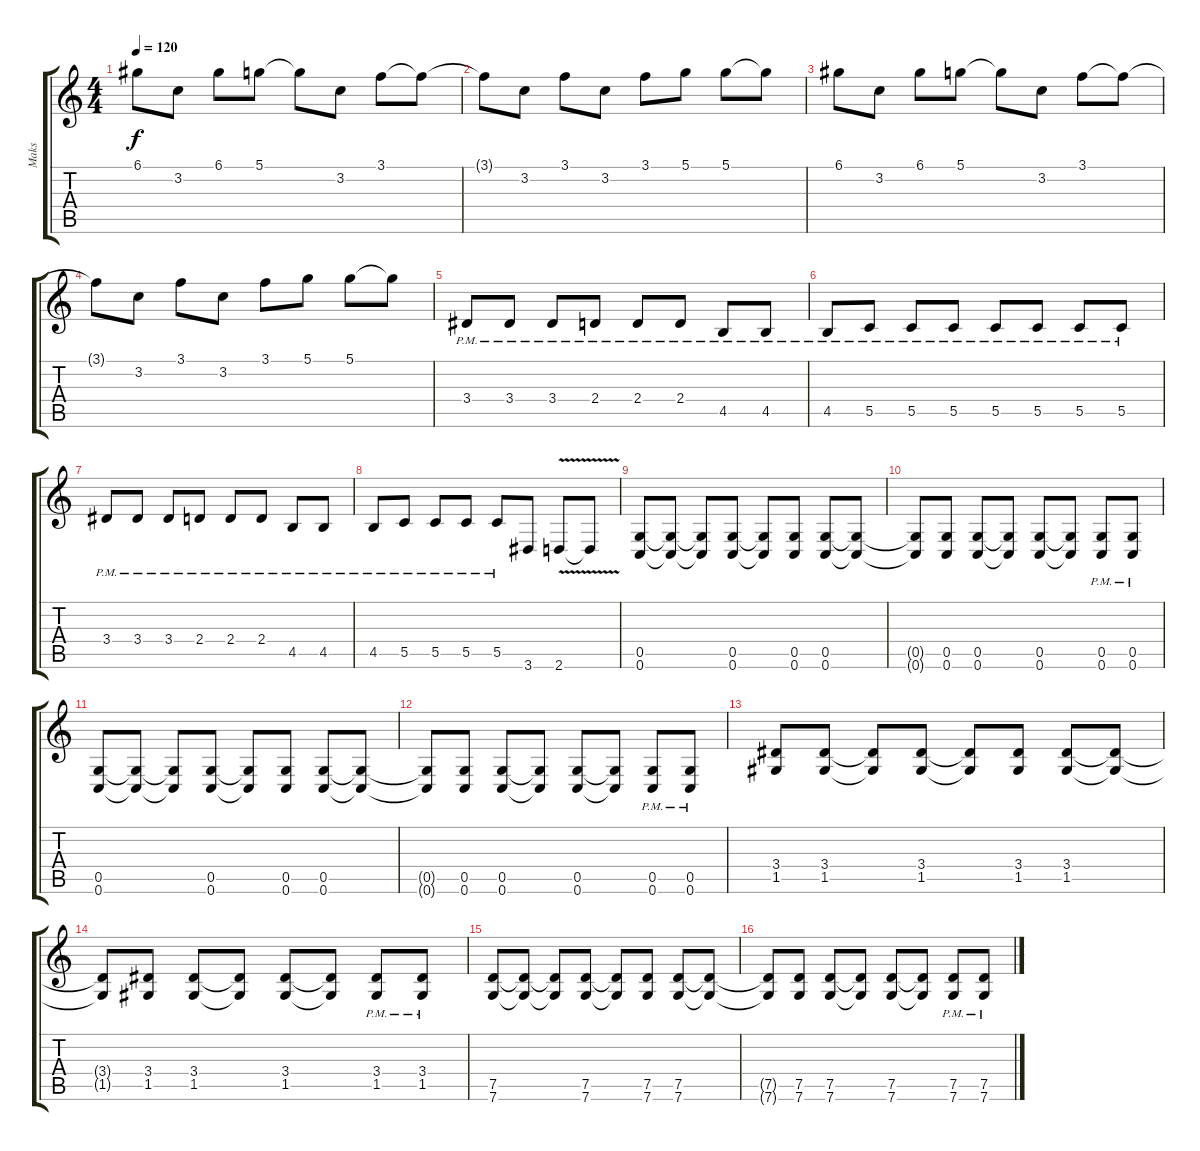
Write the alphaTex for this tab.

\track ("Maks" "Maks") {instrument distortionguitar}
\staff {score tabs}
\tuning (D4 A3 F3 C3 G2 C2) {hide}
\ts (4 4)
\tempo 120
\clef g2
\ks c
6.1.8{dy f} 3.2.8 6.1.8 5.1.8 5.1{t}.8 3.2.8 3.1.8 3.1{t}.8 |
3.1{t}.8 3.2.8 3.1.8 3.2.8 3.1.8 5.1.8 5.1.8 5.1{t}.8 |
6.1.8 3.2.8 6.1.8 5.1.8 5.1{t}.8 3.2.8 3.1.8 3.1{t}.8 |
3.1{t}.8 3.2.8 3.1.8 3.2.8 3.1.8 5.1.8 5.1.8 5.1{t}.8 |
3.4{pm}.8 3.4{pm}.8 3.4{pm}.8 2.4{pm}.8 2.4{pm}.8 2.4{pm}.8 4.5{pm}.8 4.5{pm}.8 |
4.5{pm}.8 5.5{pm}.8 5.5{pm}.8 5.5{pm}.8 5.5{pm}.8 5.5{pm}.8 5.5{pm}.8 5.5{pm}.8 |
3.4{pm}.8 3.4{pm}.8 3.4{pm}.8 2.4{pm}.8 2.4{pm}.8 2.4{pm}.8 4.5{pm}.8 4.5{pm}.8 |
4.5{pm}.8 5.5{pm}.8 5.5{pm}.8 5.5{pm}.8 5.5{pm}.8 3.6.8 2.6{v}.8 2.6{t}.8 |
(0.5 0.6).8 (0.5{t} 0.6{t}).8 (0.5{t} 0.6{t}).8 (0.5 0.6).8 (0.5{t} 0.6{t}).8 (0.5 0.6).8 (0.5 0.6).8 (0.5{t} 0.6{t}).8 |
(0.5{t} 0.6{t}).8 (0.5 0.6).8 (0.5 0.6).8 (0.5{t} 0.6{t}).8 (0.5 0.6).8 (0.5{t} 0.6{t}).8 (0.5{pm} 0.6{pm}).8 (0.5{pm} 0.6{pm}).8 |
(0.5 0.6).8 (0.5{t} 0.6{t}).8 (0.5{t} 0.6{t}).8 (0.5 0.6).8 (0.5{t} 0.6{t}).8 (0.5 0.6).8 (0.5 0.6).8 (0.5{t} 0.6{t}).8 |
(0.5{t} 0.6{t}).8 (0.5 0.6).8 (0.5 0.6).8 (0.5{t} 0.6{t}).8 (0.5 0.6).8 (0.5{t} 0.6{t}).8 (0.5{pm} 0.6{pm}).8 (0.5{pm} 0.6{pm}).8 |
(3.4 1.5).8 (3.4 1.5).8 (3.4{t} 1.5{t}).8 (3.4 1.5).8 (3.4{t} 1.5{t}).8 (3.4 1.5).8 (3.4 1.5).8 (3.4{t} 1.5{t}).8 |
(3.4{t} 1.5{t}).8 (3.4 1.5).8 (3.4 1.5).8 (3.4{t} 1.5{t}).8 (3.4 1.5).8 (3.4{t} 1.5{t}).8 (3.4{pm} 1.5{pm}).8 (3.4{pm} 1.5{pm}).8 |
(7.5 7.6).8 (7.5{t} 7.6{t}).8 (7.5{t} 7.6{t}).8 (7.5 7.6).8 (7.5{t} 7.6{t}).8 (7.5 7.6).8 (7.5 7.6).8 (7.5{t} 7.6{t}).8 |
(7.5{t} 7.6{t}).8 (7.5 7.6).8 (7.5 7.6).8 (7.5{t} 7.6{t}).8 (7.5 7.6).8 (7.5{t} 7.6{t}).8 (7.5{pm} 7.6{pm}).8 (7.5{pm} 7.6{pm}).8
